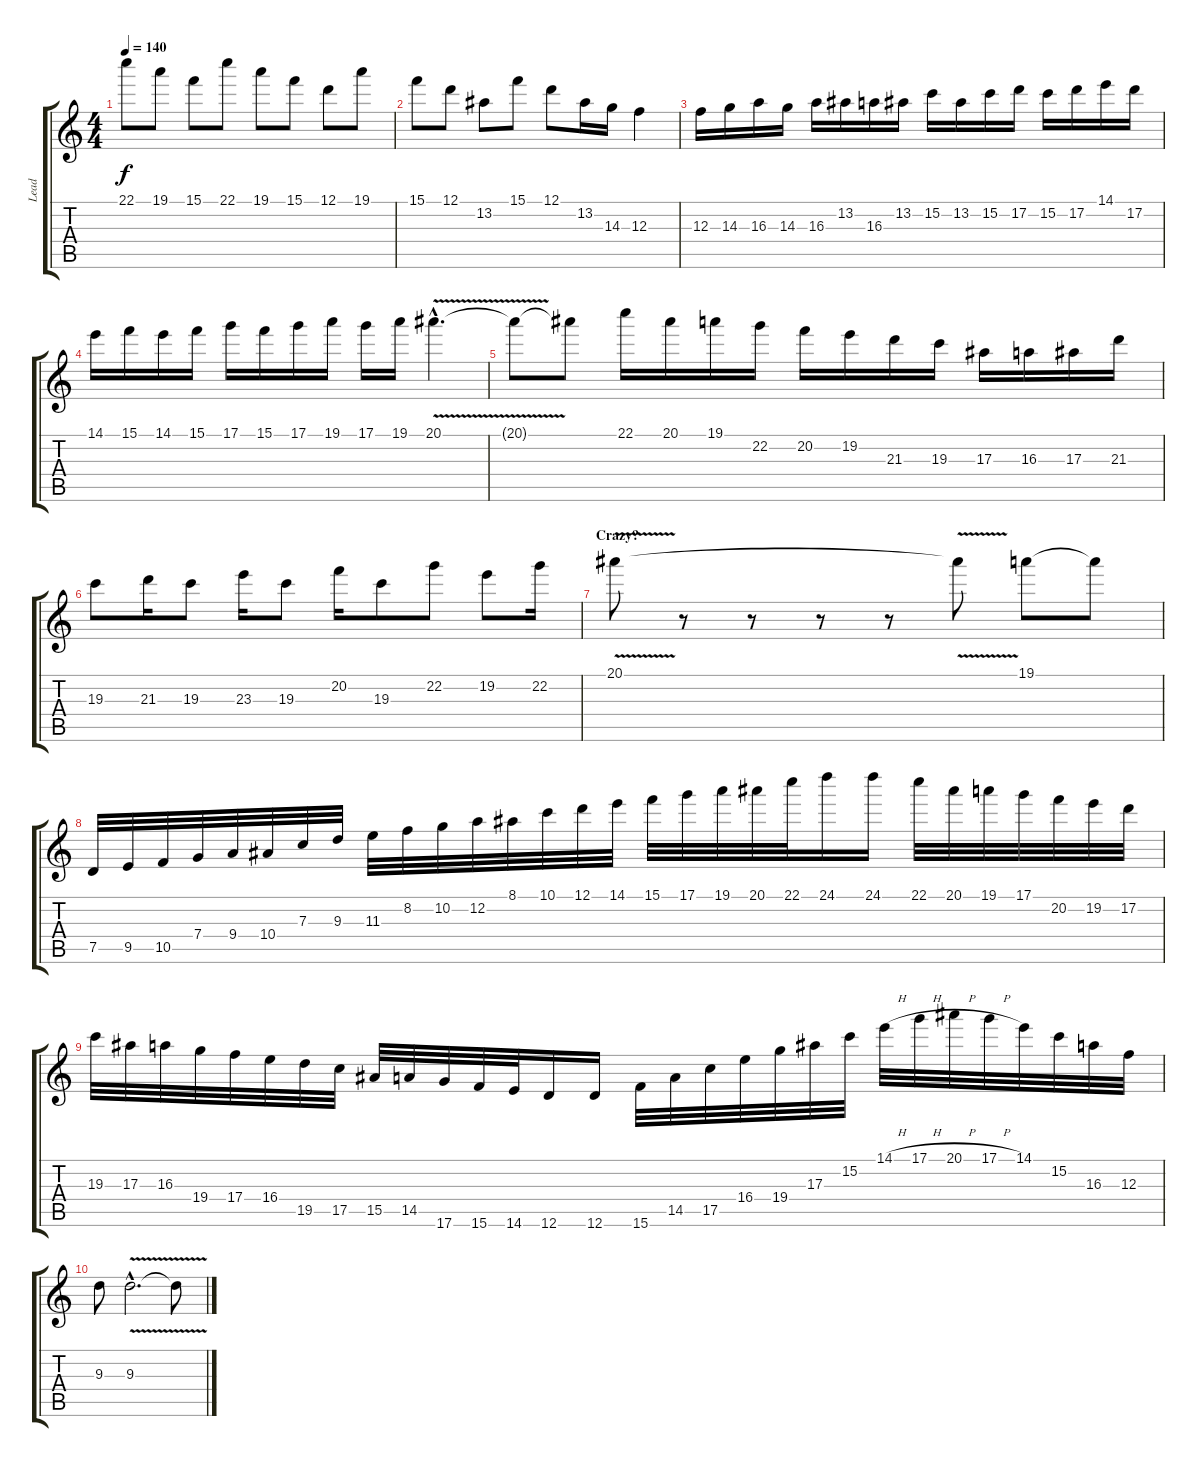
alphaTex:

\track ("Lead" "Lead") {instrument distortionguitar}
\staff {score tabs}
\tuning (D4 A3 F3 C3 G2 D2) {hide}
\ts (4 4)
\tempo 140
\clef g2
\ks c
22.1.8{dy f} 19.1.8 15.1.8 22.1.8 19.1.8 15.1.8 12.1.8 19.1.8 |
15.1.8 12.1.8 13.2.8 15.1.8 12.1.8 13.2.16 14.3.16 12.3.4 |
12.3.16 14.3.16 16.3.16 14.3.16 16.3.16 13.2.16 16.3.16 13.2.16 15.2.16 13.2.16 15.2.16 17.2.16 15.2.16 17.2.16 14.1.16 17.2.16 |
14.1.16 15.1.16 14.1.16 15.1.16 17.1.16 15.1.16 17.1.16 19.1.16 17.1.16 19.1.16 20.1{v hac}.4{d} |
20.1{t}.8 20.1{t}.8 22.1.16 20.1.16 19.1.16 22.2.16 20.2.16 19.2.16 21.3.16 19.3.16 17.3.16 16.3.16 17.3.16 21.3.16 |
19.3.8 21.3.16 19.3.8 23.3.16 19.3.8 20.2.16 19.3.8 22.2.8 19.2.8 22.2.16 |
\section ("" "Crazy?")
20.1{v}.8 r.8 r.8 r.8 r.8 20.1{t}.8 19.1.8 19.1{t}.8 |
7.5.32 9.5.32 10.5.32 7.4.32 9.4.32 10.4.32 7.3.32 9.3.32 11.3.32 8.2.32 10.2.32 12.2.32 8.1.32 10.1.32 12.1.32 14.1.32 15.1.32 17.1.32 19.1.32 20.1.32 22.1.32 24.1.16 24.1.16 22.1.32 20.1.32 19.1.32 17.1.32 20.2.32 19.2.32 17.2.32 |
19.3.32 17.3.32 16.3.32 19.4.32 17.4.32 16.4.32 19.5.32 17.5.32 15.5.32 14.5.32 17.6.32 15.6.32 14.6.32 12.6.16 12.6.16 15.6.32 14.5.32 17.5.32 16.4.32 19.4.32 17.3.32 15.2.32 14.1{h}.32 17.1{h}.32 20.1{h}.32 17.1{h}.32 14.1.32 15.2.32 16.3.32 12.3.32 |
9.3.8 9.3{v hac}.2{d} 9.3{t}.8
